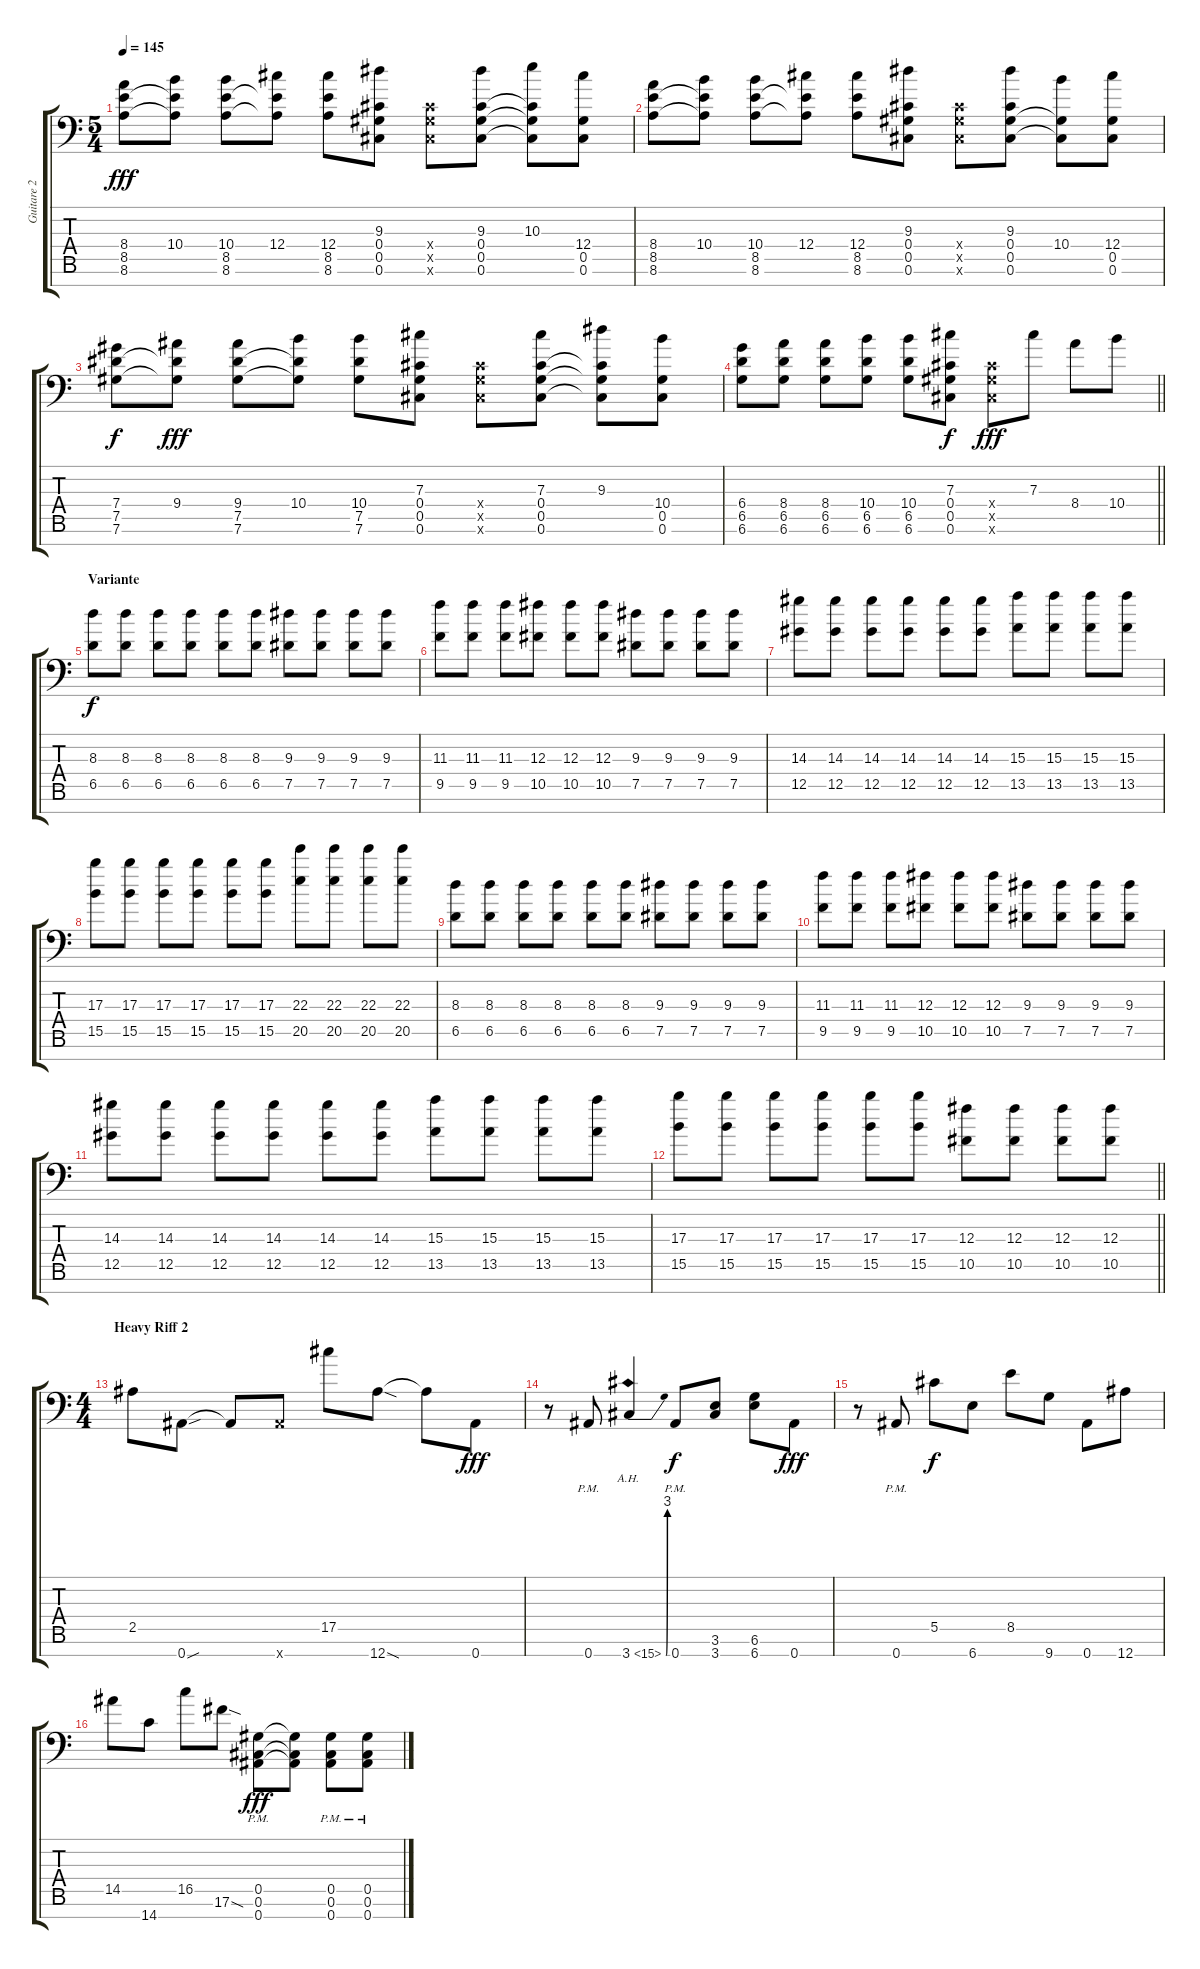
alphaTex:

\track ("Guitare 2 (Misha)" "Guitare 2 ") {instrument distortionguitar}
\staff {score tabs}
\tuning (Eb4 Bb3 Gb3 Db3 Ab2 Db2 Bb1) {hide}
\ts (5 4)
\tempo 145
\clef f4
\ks c
(8.4 8.5 8.6).8{dy fff} (10.4 8.5{t} 8.6{t}).8 (10.4 8.5 8.6).8 (12.4 8.5{t} 8.6{t}).8 (12.4 8.5 8.6).8 (9.3 0.4 0.5 0.6).8 (0.4{x} 0.5{x} 0.6{x}).8 (9.3 0.4 0.5 0.6).8 (10.3 0.4{t} 0.5{t} 0.6{t}).8 (12.4 0.5 0.6).8 |
(8.4 8.5 8.6).8 (10.4 8.5{t} 8.6{t}).8 (10.4 8.5 8.6).8 (12.4 8.5{t} 8.6{t}).8 (12.4 8.5 8.6).8 (9.3 0.4 0.5 0.6).8 (0.4{x} 0.5{x} 0.6{x}).8 (9.3 0.4 0.5 0.6).8 (10.4 0.5{t} 0.6{t}).8 (12.4 0.5 0.6).8 |
(7.4 7.5 7.6).8{dy f} (9.4 7.5{t} 7.6{t}).8{dy fff} (9.4 7.5 7.6).8 (10.4 7.5{t} 7.6{t}).8 (10.4 7.5 7.6).8 (7.3 0.4 0.5 0.6).8 (0.4{x} 0.5{x} 0.6{x}).8 (7.3 0.4 0.5 0.6).8 (9.3 0.4{t} 0.5{t} 0.6{t}).8 (10.4 0.5 0.6).8 |
\barLineRight lightlight
(6.4 6.5 6.6).8 (8.4 6.5 6.6).8 (8.4 6.5 6.6).8 (10.4 6.5 6.6).8 (10.4 6.5 6.6).8 (7.3 0.4 0.5 0.6).8{dy f} (0.4{x} 0.5{x} 0.6{x}).8{dy fff} 7.3.8 8.4.8 10.4.8 |
\section ("" "Variante")
(8.3 6.5).8{dy f volume 13 balance 2} (8.3 6.5).8 (8.3 6.5).8 (8.3 6.5).8 (8.3 6.5).8 (8.3 6.5).8 (9.3 7.5).8 (9.3 7.5).8 (9.3 7.5).8 (9.3 7.5).8 |
(11.3 9.5).8 (11.3 9.5).8 (11.3 9.5).8 (12.3 10.5).8 (12.3 10.5).8 (12.3 10.5).8 (9.3 7.5).8 (9.3 7.5).8 (9.3 7.5).8 (9.3 7.5).8 |
(14.3 12.5).8 (14.3 12.5).8 (14.3 12.5).8 (14.3 12.5).8 (14.3 12.5).8 (14.3 12.5).8 (15.3 13.5).8 (15.3 13.5).8 (15.3 13.5).8 (15.3 13.5).8 |
(17.3 15.5).8 (17.3 15.5).8 (17.3 15.5).8 (17.3 15.5).8 (17.3 15.5).8 (17.3 15.5).8 (22.3 20.5).8 (22.3 20.5).8 (22.3 20.5).8 (22.3 20.5).8 |
(8.3 6.5).8 (8.3 6.5).8 (8.3 6.5).8 (8.3 6.5).8 (8.3 6.5).8 (8.3 6.5).8 (9.3 7.5).8 (9.3 7.5).8 (9.3 7.5).8 (9.3 7.5).8 |
(11.3 9.5).8 (11.3 9.5).8 (11.3 9.5).8 (12.3 10.5).8 (12.3 10.5).8 (12.3 10.5).8 (9.3 7.5).8 (9.3 7.5).8 (9.3 7.5).8 (9.3 7.5).8 |
(14.3 12.5).8 (14.3 12.5).8 (14.3 12.5).8 (14.3 12.5).8 (14.3 12.5).8 (14.3 12.5).8 (15.3 13.5).8 (15.3 13.5).8 (15.3 13.5).8 (15.3 13.5).8 |
\barLineRight lightlight
(17.3 15.5).8 (17.3 15.5).8 (17.3 15.5).8 (17.3 15.5).8 (17.3 15.5).8 (17.3 15.5).8 (12.3 10.5).8 (12.3 10.5).8 (12.3 10.5).8 (12.3 10.5).8 |
\ts (4 4)
\section ("" "Heavy Riff 2")
2.5.8{volume 11 balance 2} 0.7{sou}.8 0.7{t}.8 0.7{x}.8 17.5.8 12.7{sod}.8 12.7{t}.8 0.7.8{dy fff} |
r.8 0.7{pm}.8 3.7{be (bend 0 0 60 12) ah 12}.4 0.7{pm}.8{dy f} (3.6 3.7).8 (6.6 6.7).8 0.7.8{dy fff} |
r.8 0.7{pm}.8 5.5.8{dy f} 6.7.8 8.5.8 9.7.8 0.7.8 12.7.8 |
14.5.8 14.7.8 16.5.8 17.6{sod}.8 (0.5{pm} 0.6{pm} 0.7{pm}).8{dy fff} (0.5{t} 0.6{t} 0.7{t}).8 (0.5{pm} 0.6{pm} 0.7{pm}).8 (0.5{pm} 0.6{pm} 0.7{pm}).8
